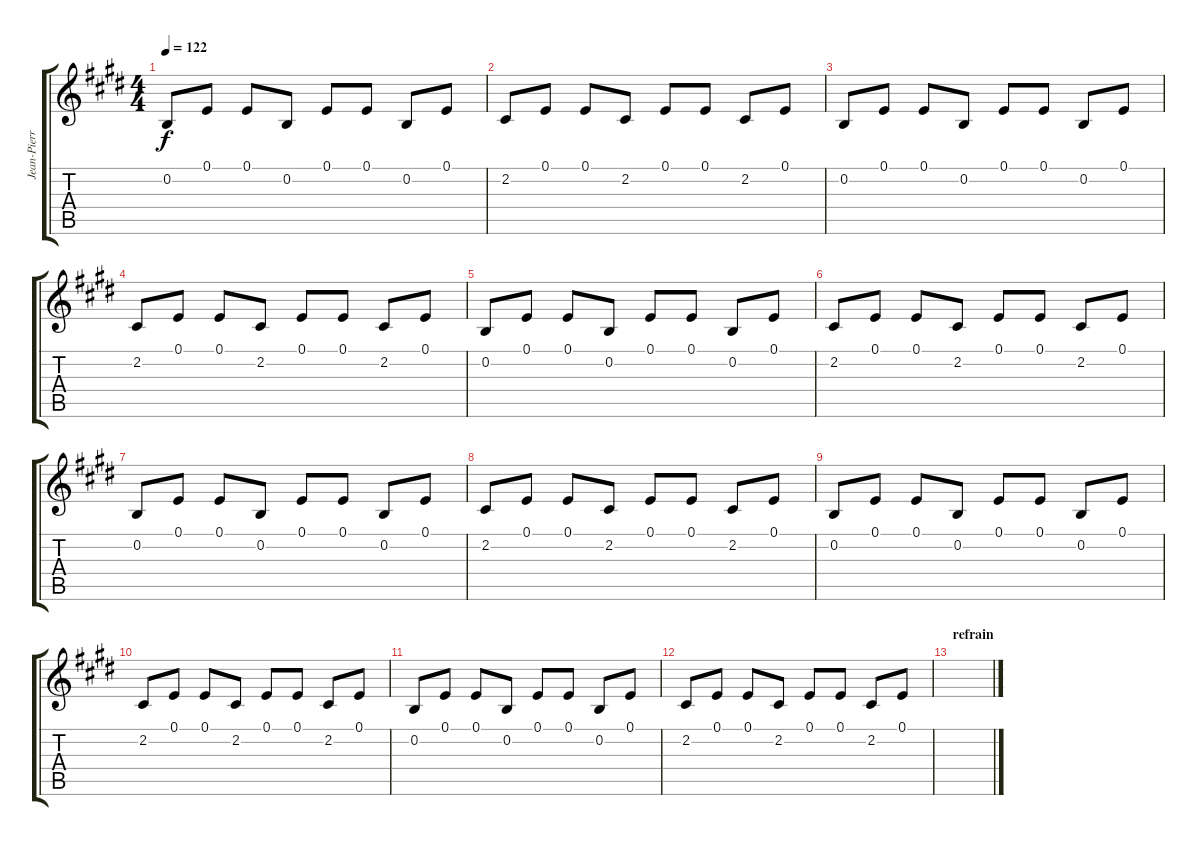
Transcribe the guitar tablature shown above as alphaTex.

\track ("Jean-Pierre Pilot (synthé)" "Jean-Pierr") {instrument fx4atmosphere}
\staff {score tabs}
\tuning (E4 B3 G3 D3 A2 E2) {hide}
\ts (4 4)
\tempo 122
\clef g2
\ks e
0.2.8{dy f} 0.1.8 0.1.8 0.2.8 0.1.8 0.1.8 0.2.8 0.1.8 |
2.2.8 0.1.8 0.1.8 2.2.8 0.1.8 0.1.8 2.2.8 0.1.8 |
0.2.8 0.1.8 0.1.8 0.2.8 0.1.8 0.1.8 0.2.8 0.1.8 |
2.2.8 0.1.8 0.1.8 2.2.8 0.1.8 0.1.8 2.2.8 0.1.8 |
0.2.8 0.1.8 0.1.8 0.2.8 0.1.8 0.1.8 0.2.8 0.1.8 |
2.2.8 0.1.8 0.1.8 2.2.8 0.1.8 0.1.8 2.2.8 0.1.8 |
0.2.8 0.1.8 0.1.8 0.2.8 0.1.8 0.1.8 0.2.8 0.1.8 |
2.2.8 0.1.8 0.1.8 2.2.8 0.1.8 0.1.8 2.2.8 0.1.8 |
0.2.8 0.1.8 0.1.8 0.2.8 0.1.8 0.1.8 0.2.8 0.1.8 |
2.2.8 0.1.8 0.1.8 2.2.8 0.1.8 0.1.8 2.2.8 0.1.8 |
0.2.8 0.1.8 0.1.8 0.2.8 0.1.8 0.1.8 0.2.8 0.1.8 |
2.2.8 0.1.8 0.1.8 2.2.8 0.1.8 0.1.8 2.2.8 0.1.8 |
\section ("" "refrain")
